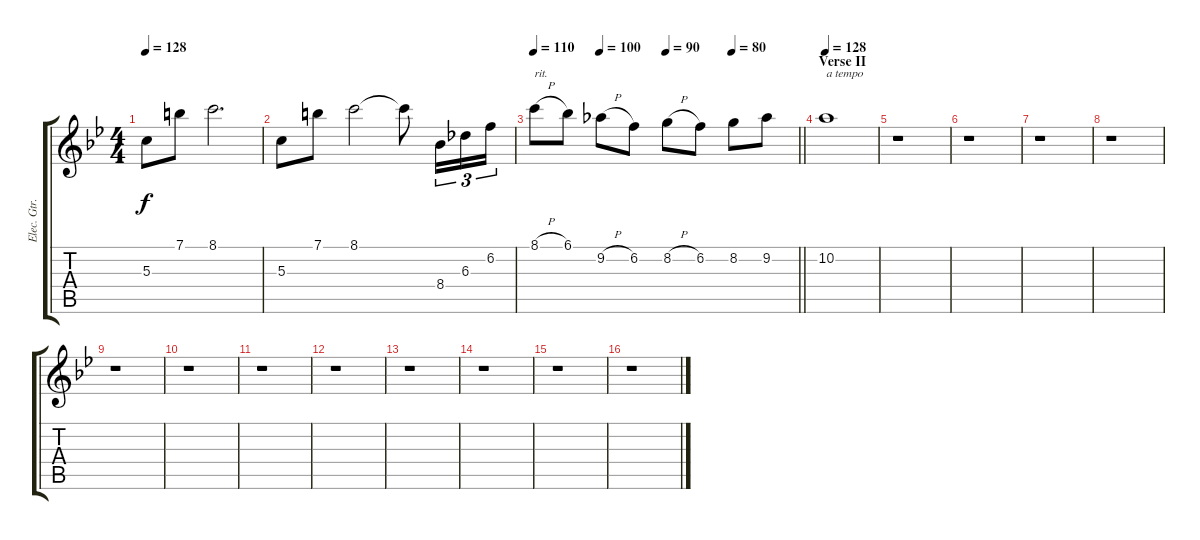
\track ("Elec. Gtr." "Elec. Gtr.") {instrument overdrivenguitar}
\staff {score tabs}
\tuning (E4 B3 G3 D3 A2 E2) {hide}
\ts (4 4)
\tempo 128
\clef g2
\ks bb
5.3.8{dy f} 7.1.8 8.1.2{d} |
5.3.8 7.1.8 8.1.2 8.1{t}.8 8.4.16{tu (3 2)} 6.3.16{tu (3 2)} 6.2.16{tu (3 2)} |
\tempo 110
\tempo (100 0.25)
\tempo (90 0.5)
\tempo (80 0.75)
\barLineRight lightlight
8.1{h}.8{txt "rit."} 6.1.8 9.2{h}.8 6.2.8 8.2{h}.8 6.2.8 8.2.8 9.2.8 |
\section ("" "Verse II")
\tempo 128
10.2.1{txt "a tempo"} |
r.1 |
r.1 |
r.1 |
r.1 |
r.1 |
r.1 |
r.1 |
r.1 |
r.1 |
r.1 |
r.1 |
r.1
